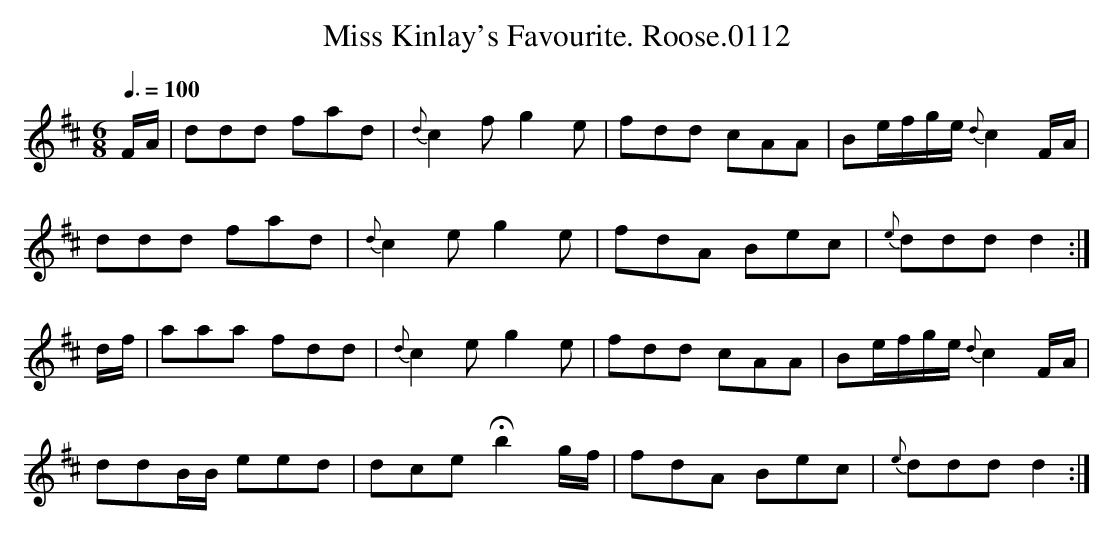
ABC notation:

X:1
T:Miss Kinlay's Favourite. Roose.0112
M:6/8
L:1/8
Q:3/8=100
K:D
F/A/|ddd fad|{d}c2f g2e|fdd cAA|Be/f/g/e/ {d}c2 F/A/|
ddd fad|{d}c2e g2e|fdA Bec|{e}ddd d2:|
d/f/|aaa fdd|{d}c2e g2e|fdd cAA|Be/f/g/e/ {d}c2 F/A/|
ddB/B/ eed|dce !fermata!b2 g/f/|fdA Bec|{e}ddd d2:|
